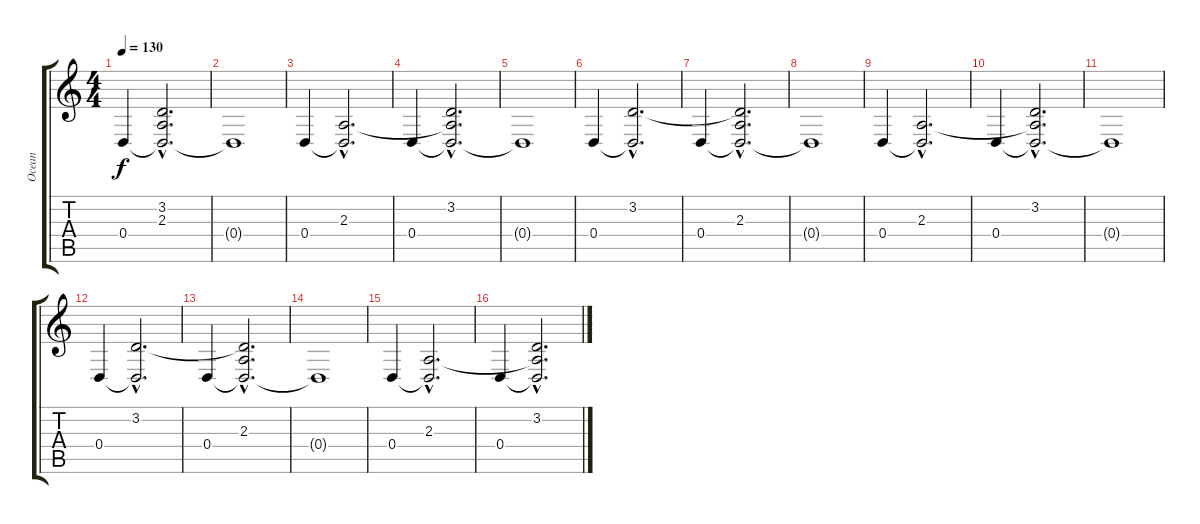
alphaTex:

\track ("Ocean" "Ocean") {instrument seashore}
\staff {score tabs}
\tuning (E4 B3 G3 D3 A2 E2) {hide}
\ts (4 4)
\tempo 130
\clef g2
\ks c
0.4.4{dy f} (3.2{hac t} 2.3{hac} 0.4{hac t}).2{d} |
0.4{t}.1 |
0.4.4 (2.3{hac} 0.4{hac t}).2{d} |
0.4.4 (3.2{hac} 2.3{hac t} 0.4{hac t}).2{d} |
0.4{t}.1 |
0.4.4 (3.2{hac} 0.4{hac t}).2{d} |
0.4.4 (3.2{hac t} 2.3{hac} 0.4{hac t}).2{d} |
0.4{t}.1 |
0.4.4 (2.3{hac} 0.4{hac t}).2{d} |
0.4.4 (3.2{hac} 2.3{hac t} 0.4{hac t}).2{d} |
0.4{t}.1 |
0.4.4 (3.2{hac} 0.4{hac t}).2{d} |
0.4.4 (3.2{hac t} 2.3{hac} 0.4{hac t}).2{d} |
0.4{t}.1 |
0.4.4 (2.3{hac} 0.4{hac t}).2{d} |
0.4.4 (3.2{hac} 2.3{hac t} 0.4{hac t}).2{d}
